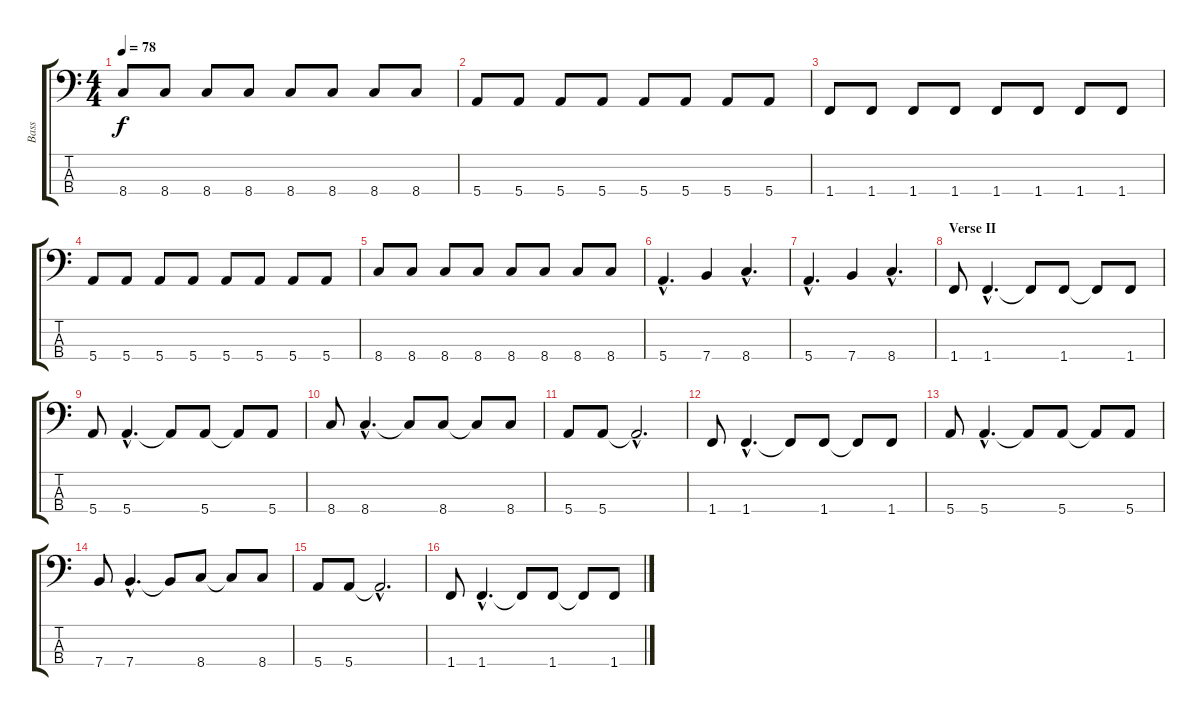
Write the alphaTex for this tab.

\track ("Bass" "Bass") {instrument electricbassfinger}
\staff {score tabs}
\tuning (G2 D2 A1 E1) {hide}
\ts (4 4)
\tempo 78
\clef f4
\ks c
8.4.8{dy f} 8.4.8 8.4.8 8.4.8 8.4.8 8.4.8 8.4.8 8.4.8 |
5.4.8 5.4.8 5.4.8 5.4.8 5.4.8 5.4.8 5.4.8 5.4.8 |
1.4.8 1.4.8 1.4.8 1.4.8 1.4.8 1.4.8 1.4.8 1.4.8 |
5.4.8 5.4.8 5.4.8 5.4.8 5.4.8 5.4.8 5.4.8 5.4.8 |
8.4.8 8.4.8 8.4.8 8.4.8 8.4.8 8.4.8 8.4.8 8.4.8 |
5.4{hac}.4{d} 7.4.4 8.4{hac}.4{d} |
5.4{hac}.4{d} 7.4.4 8.4{hac}.4{d} |
\section ("" "Verse II")
1.4.8 1.4{hac}.4{d} 1.4{t}.8 1.4.8 1.4{t}.8 1.4.8 |
5.4.8 5.4{hac}.4{d} 5.4{t}.8 5.4.8 5.4{t}.8 5.4.8 |
8.4.8 8.4{hac}.4{d} 8.4{t}.8 8.4.8 8.4{t}.8 8.4.8 |
5.4.8 5.4.8 5.4{hac t}.2{d} |
1.4.8 1.4{hac}.4{d} 1.4{t}.8 1.4.8 1.4{t}.8 1.4.8 |
5.4.8 5.4{hac}.4{d} 5.4{t}.8 5.4.8 5.4{t}.8 5.4.8 |
7.4.8 7.4{hac}.4{d} 7.4{t}.8 8.4.8 8.4{t}.8 8.4.8 |
5.4.8 5.4.8 5.4{hac t}.2{d} |
1.4.8 1.4{hac}.4{d} 1.4{t}.8 1.4.8 1.4{t}.8 1.4.8
